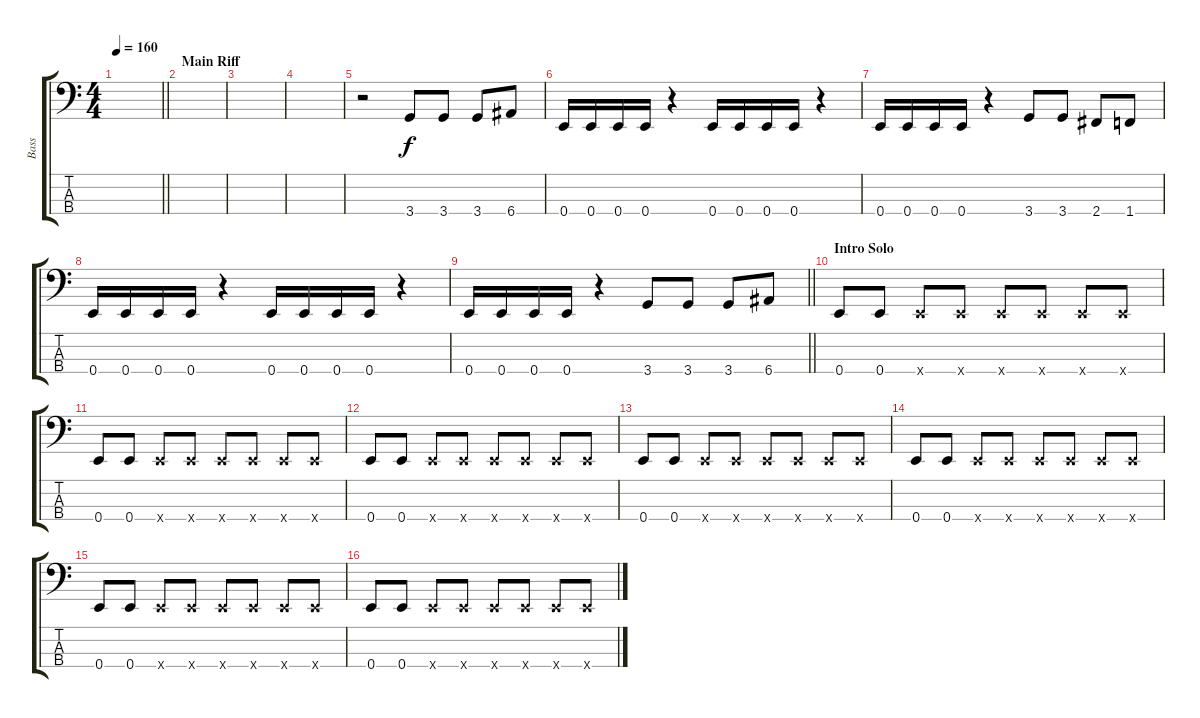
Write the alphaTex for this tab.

\track ("Bass" "Bass") {instrument electricbasspick}
\staff {score tabs}
\tuning (G2 D2 A1 E1) {hide}
\ts (4 4)
\tempo 160
\clef f4
\barLineRight lightlight
\ks c
|
\section ("" "Main Riff")
|
|
|
r.2 3.4.8 3.4.8 3.4.8 6.4.8 |
0.4.16 0.4.16 0.4.16 0.4.16 r.4 0.4.16 0.4.16 0.4.16 0.4.16 r.4 |
0.4.16 0.4.16 0.4.16 0.4.16 r.4 3.4.8 3.4.8 2.4.8 1.4.8 |
0.4.16 0.4.16 0.4.16 0.4.16 r.4 0.4.16 0.4.16 0.4.16 0.4.16 r.4 |
\barLineRight lightlight
0.4.16 0.4.16 0.4.16 0.4.16 r.4 3.4.8 3.4.8 3.4.8 6.4.8 |
\section ("" "Intro Solo")
0.4.8 0.4.8 0.4{x}.8 0.4{x}.8 0.4{x}.8 0.4{x}.8 0.4{x}.8 0.4{x}.8 |
0.4.8 0.4.8 0.4{x}.8 0.4{x}.8 0.4{x}.8 0.4{x}.8 0.4{x}.8 0.4{x}.8 |
0.4.8 0.4.8 0.4{x}.8 0.4{x}.8 0.4{x}.8 0.4{x}.8 0.4{x}.8 0.4{x}.8 |
0.4.8 0.4.8 0.4{x}.8 0.4{x}.8 0.4{x}.8 0.4{x}.8 0.4{x}.8 0.4{x}.8 |
0.4.8 0.4.8 0.4{x}.8 0.4{x}.8 0.4{x}.8 0.4{x}.8 0.4{x}.8 0.4{x}.8 |
0.4.8 0.4.8 0.4{x}.8 0.4{x}.8 0.4{x}.8 0.4{x}.8 0.4{x}.8 0.4{x}.8 |
0.4.8 0.4.8 0.4{x}.8 0.4{x}.8 0.4{x}.8 0.4{x}.8 0.4{x}.8 0.4{x}.8
